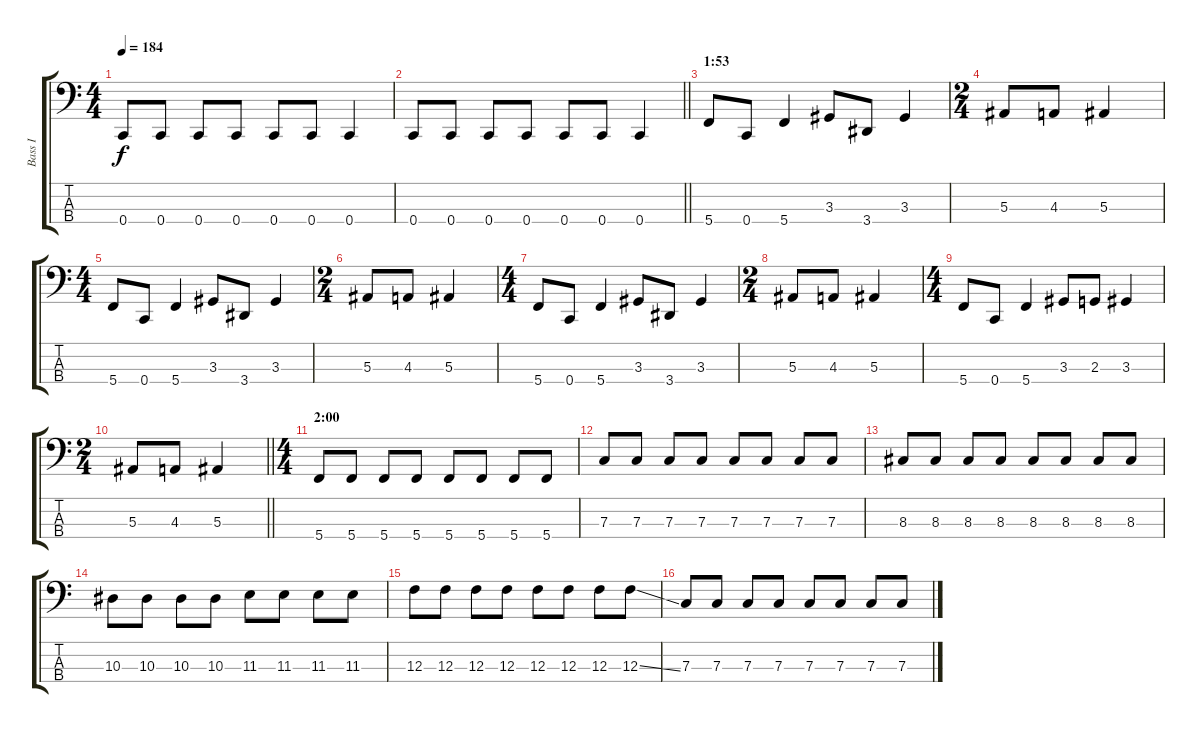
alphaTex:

\track ("Bass I" "Bass I") {instrument electricbasspick}
\staff {score tabs}
\tuning (Eb2 Bb1 F1 C1) {hide}
\ts (4 4)
\tempo 184
\clef f4
\ks aminor
0.4.8{dy f} 0.4.8 0.4.8 0.4.8 0.4.8 0.4.8 0.4.4 |
\barLineRight lightlight
0.4.8 0.4.8 0.4.8 0.4.8 0.4.8 0.4.8 0.4.4 |
\section ("" "1:53")
5.4.8 0.4.8 5.4.4 3.3.8 3.4.8 3.3.4 |
\ts (2 4)
5.3.8 4.3.8 5.3.4 |
\ts (4 4)
5.4.8 0.4.8 5.4.4 3.3.8 3.4.8 3.3.4 |
\ts (2 4)
5.3.8 4.3.8 5.3.4 |
\ts (4 4)
5.4.8 0.4.8 5.4.4 3.3.8 3.4.8 3.3.4 |
\ts (2 4)
5.3.8 4.3.8 5.3.4 |
\ts (4 4)
5.4.8 0.4.8 5.4.4 3.3.8 2.3.8 3.3.4 |
\ts (2 4)
\barLineRight lightlight
5.3.8 4.3.8 5.3.4 |
\ts (4 4)
\section ("" "2:00")
5.4.8 5.4.8 5.4.8 5.4.8 5.4.8 5.4.8 5.4.8 5.4.8 |
7.3.8 7.3.8 7.3.8 7.3.8 7.3.8 7.3.8 7.3.8 7.3.8 |
8.3.8 8.3.8 8.3.8 8.3.8 8.3.8 8.3.8 8.3.8 8.3.8 |
10.3.8 10.3.8 10.3.8 10.3.8 11.3.8 11.3.8 11.3.8 11.3.8 |
12.3.8 12.3.8 12.3.8 12.3.8 12.3.8 12.3.8 12.3.8 12.3{ss}.8 |
7.3.8 7.3.8 7.3.8 7.3.8 7.3.8 7.3.8 7.3.8 7.3.8
